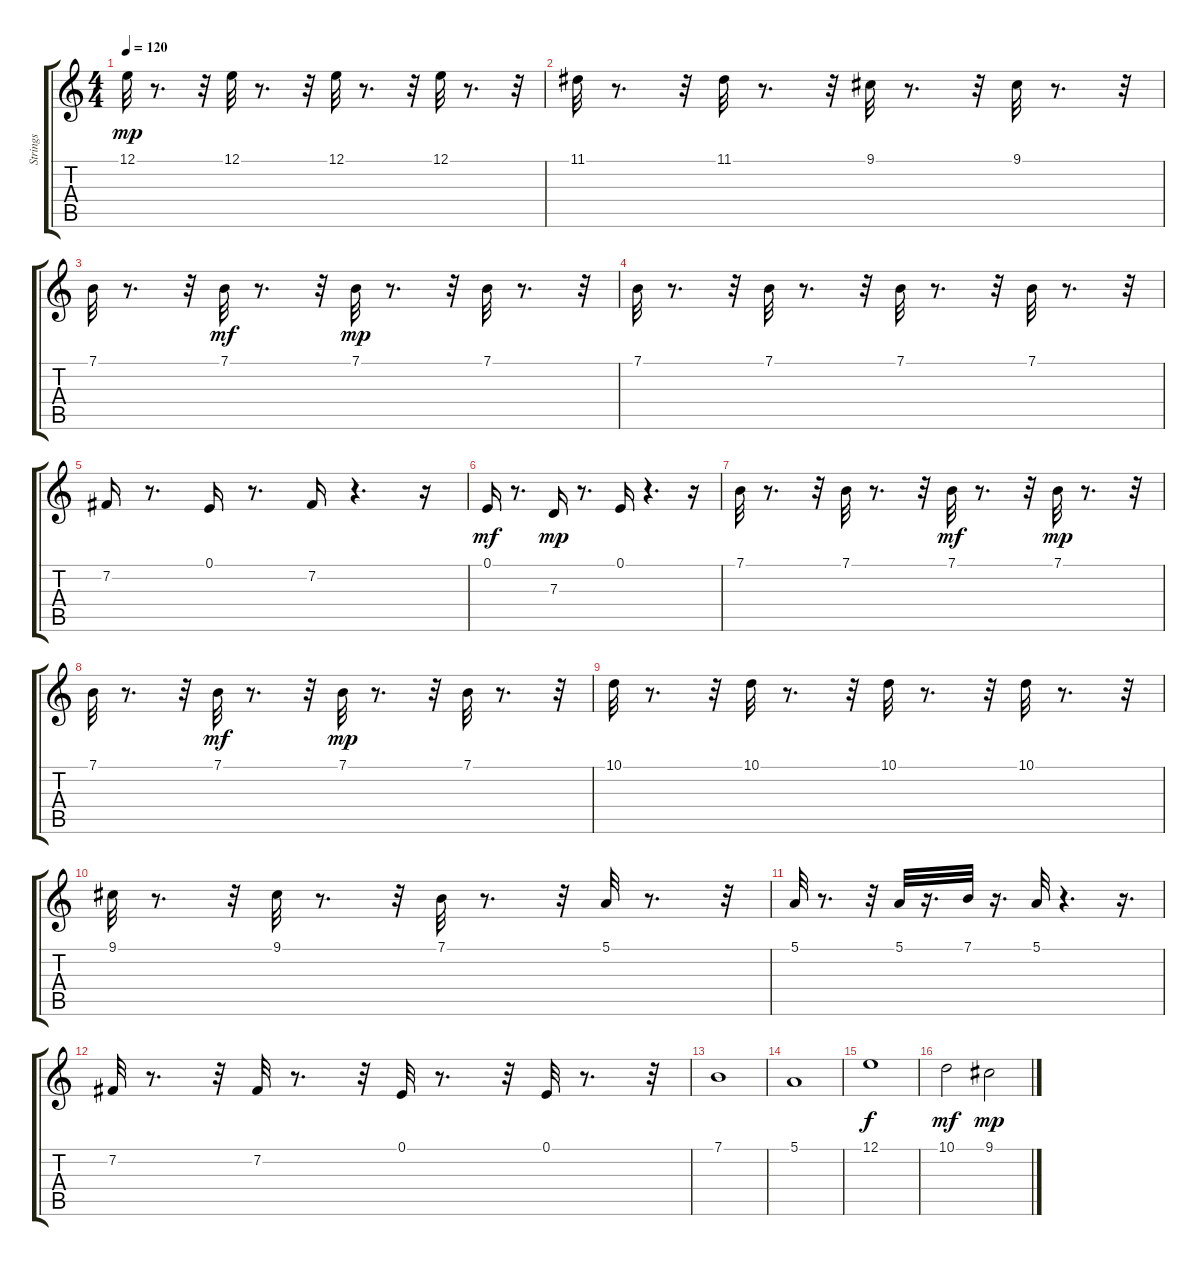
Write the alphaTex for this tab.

\track ("Strings" "Strings") {instrument stringensemble1}
\staff {score tabs}
\tuning (E4 B3 G3 D3 A2 E2) {hide}
\ts (4 4)
\tempo 120
\clef g2
\ks c
12.1.32{dy mp} r.8{d} r.32 12.1.32 r.8{d} r.32 12.1.32 r.8{d} r.32 12.1.32 r.8{d} r.32 |
11.1.32 r.8{d} r.32 11.1.32 r.8{d} r.32 9.1.32 r.8{d} r.32 9.1.32 r.8{d} r.32 |
7.1.32 r.8{d} r.32 7.1.32{dy mf} r.8{d} r.32 7.1.32{dy mp} r.8{d} r.32 7.1.32 r.8{d} r.32 |
7.1.32 r.8{d} r.32 7.1.32 r.8{d} r.32 7.1.32 r.8{d} r.32 7.1.32 r.8{d} r.32 |
7.2.16 r.8{d} 0.1.16 r.8{d} 7.2.16 r.4{d} r.16 |
0.1.16{dy mf} r.8{d} 7.3.16{dy mp} r.8{d} 0.1.16 r.4{d} r.16 |
7.1.32 r.8{d} r.32 7.1.32 r.8{d} r.32 7.1.32{dy mf} r.8{d} r.32 7.1.32{dy mp} r.8{d} r.32 |
7.1.32 r.8{d} r.32 7.1.32{dy mf} r.8{d} r.32 7.1.32{dy mp} r.8{d} r.32 7.1.32 r.8{d} r.32 |
10.1.32 r.8{d} r.32 10.1.32 r.8{d} r.32 10.1.32 r.8{d} r.32 10.1.32 r.8{d} r.32 |
9.1.32 r.8{d} r.32 9.1.32 r.8{d} r.32 7.1.32 r.8{d} r.32 5.1.32 r.8{d} r.32 |
5.1.32 r.8{d} r.32 5.1.32 r.16{d} 7.1.32 r.16{d} 5.1.32 r.4{d} r.16{d} |
7.2.32 r.8{d} r.32 7.2.32 r.8{d} r.32 0.1.32 r.8{d} r.32 0.1.32 r.8{d} r.32 |
7.1.1 |
5.1.1 |
12.1.1{dy f} |
10.1.2{dy mf} 9.1.2{dy mp}
